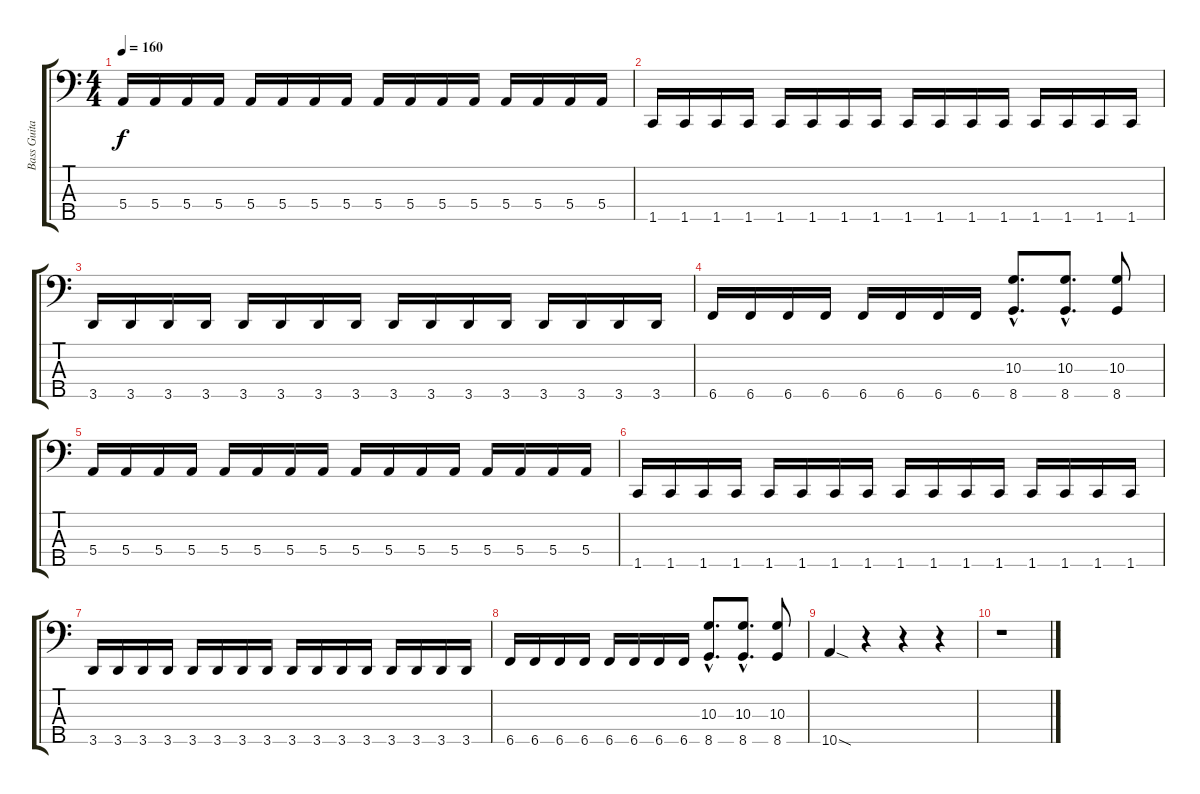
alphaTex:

\track ("Bass Guitar" "Bass Guita") {instrument electricbasspick}
\staff {score tabs}
\tuning (G2 D2 A1 E1 B0) {hide}
\ts (4 4)
\tempo 160
\clef f4
\ks c
5.4.16{dy f} 5.4.16 5.4.16 5.4.16 5.4.16 5.4.16 5.4.16 5.4.16 5.4.16 5.4.16 5.4.16 5.4.16 5.4.16 5.4.16 5.4.16 5.4.16 |
1.5.16 1.5.16 1.5.16 1.5.16 1.5.16 1.5.16 1.5.16 1.5.16 1.5.16 1.5.16 1.5.16 1.5.16 1.5.16 1.5.16 1.5.16 1.5.16 |
3.5.16 3.5.16 3.5.16 3.5.16 3.5.16 3.5.16 3.5.16 3.5.16 3.5.16 3.5.16 3.5.16 3.5.16 3.5.16 3.5.16 3.5.16 3.5.16 |
6.5.16 6.5.16 6.5.16 6.5.16 6.5.16 6.5.16 6.5.16 6.5.16 (10.3{hac} 8.5{hac}).8{d} (10.3{hac} 8.5{hac}).8{d} (10.3 8.5).8 |
5.4.16 5.4.16 5.4.16 5.4.16 5.4.16 5.4.16 5.4.16 5.4.16 5.4.16 5.4.16 5.4.16 5.4.16 5.4.16 5.4.16 5.4.16 5.4.16 |
1.5.16 1.5.16 1.5.16 1.5.16 1.5.16 1.5.16 1.5.16 1.5.16 1.5.16 1.5.16 1.5.16 1.5.16 1.5.16 1.5.16 1.5.16 1.5.16 |
3.5.16 3.5.16 3.5.16 3.5.16 3.5.16 3.5.16 3.5.16 3.5.16 3.5.16 3.5.16 3.5.16 3.5.16 3.5.16 3.5.16 3.5.16 3.5.16 |
6.5.16 6.5.16 6.5.16 6.5.16 6.5.16 6.5.16 6.5.16 6.5.16 (10.3{hac} 8.5{hac}).8{d} (10.3{hac} 8.5{hac}).8{d} (10.3 8.5).8 |
10.5{sod}.4 r.4 r.4 r.4 |
r.1
